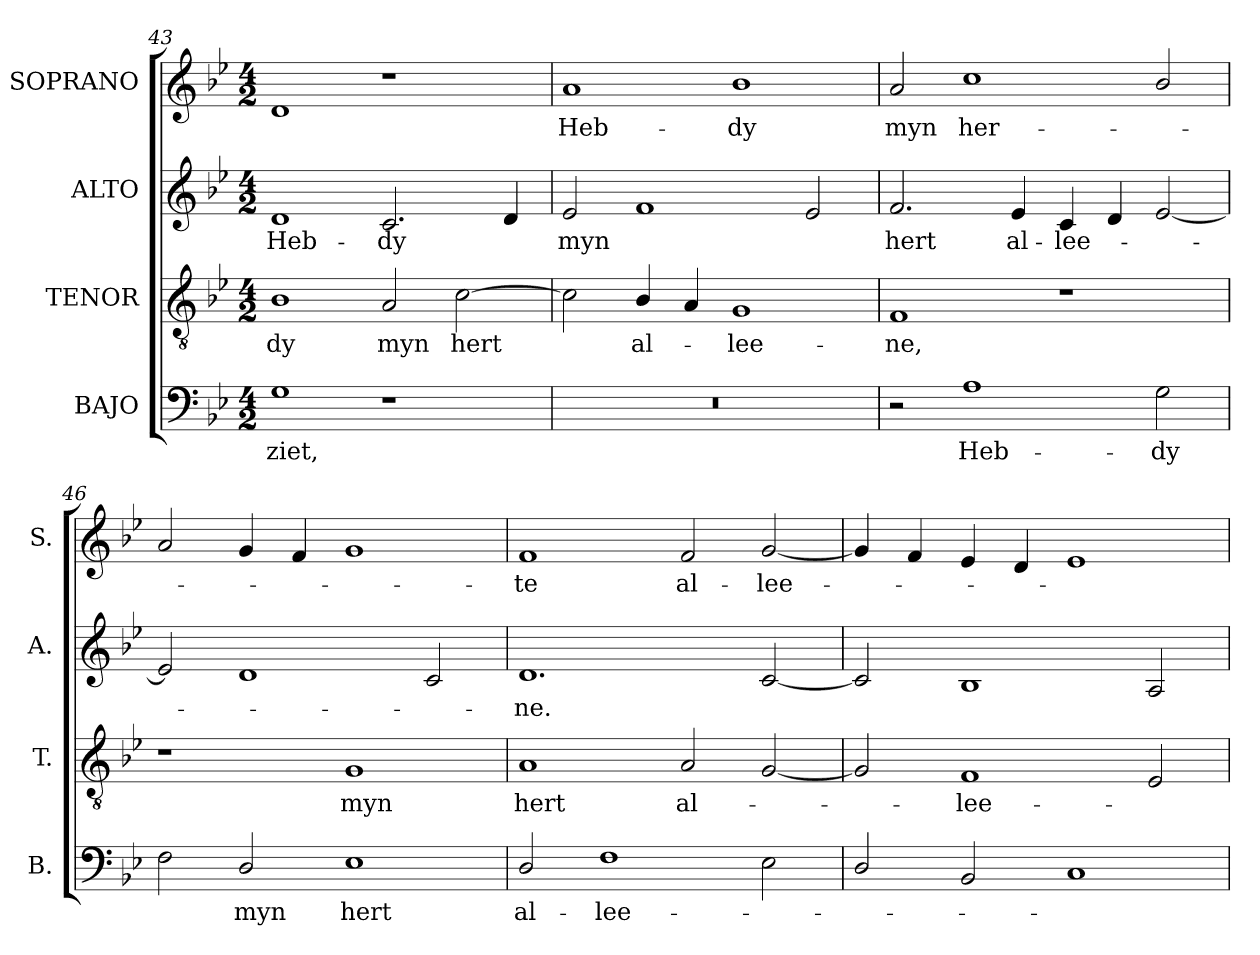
**kern	**text	**kern	**text	**kern	**text	**kern	**text
*part4	*part4	*part3	*part3	*part2	*part2	*part1	*part1
*staff4	*staff4	*staff3	*staff3	*staff2	*staff2	*staff1	*staff1
*I"BAJO	*	*I"TENOR	*	*I"ALTO	*	*I"SOPRANO	*
*I'B.	*	*I'T.	*	*I'A.	*	*I'S.	*
*clefF4	*	*clefGv2	*	*clefG2	*	*clefG2	*
*	*	*ITrd7c12	*	*	*	*	*
*k[b-e-]	*	*k[b-e-]	*	*k[b-e-]	*	*k[b-e-]	*
*g:	*	*g:	*	*g:	*	*g:	*
*M4/2	*	*M4/2	*	*M4/2	*	*M4/2	*
=43	=43	=43	=43	=43	=43	=43	=43
!	!LO:LY:b:color=#000000	!	!	!	!	!	!
!	!	!	!LO:LY:b:color=#000000	!	!	!	!
!	!	!	!	!	!LO:LY:b:color=#000000	!	!
1Gi	ziet,	1BB-i	-dy	1di	Heb-	1di	.
!	!	!	!LO:LY:b:color=#000000	!	!	!	!
!	!	!	!	!	!LO:LY:b:color=#000000	!	!
1r	.	2AAi/	myn	2.ci/	-dy	1r	.
!	!	!	!LO:LY:b:color=#000000	!	!	!	!
.	.	[2Ci\	hert	.	.	.	.
.	.	.	.	4di/	.	.	.
=44	=44	=44	=44	=44	=44	=44	=44
!LO:N:vis=1	!	!	!	!	!	!	!
!	!	!	!	!	!LO:LY:b:color=#000000	!	!
!	!	!	!	!	!	!	!LO:LY:b:color=#000000
0r	.	2Ci\]	.	2e-i/	myn	1ai	Heb-
!	!	!	!LO:LY:b:color=#000000	!	!	!	!
.	.	4BB-i/	al-	1fi	.	.	.
.	.	4AAi/	.	.	.	.	.
!	!	!	!LO:LY:b:color=#000000	!	!	!	!
!	!	!	!	!	!	!	!LO:LY:b:color=#000000
.	.	1GGi	-lee-	.	.	1b-i	-dy
.	.	.	.	2e-i/	.	.	.
=45	=45	=45	=45	=45	=45	=45	=45
!	!	!	!LO:LY:b:color=#000000	!	!	!	!
!	!	!	!	!	!LO:LY:b:color=#000000	!	!
!	!	!	!	!	!	!	!LO:LY:b:color=#000000
2r	.	1FFi	-ne,	2.fi/	hert	2ai/	myn
!	!LO:LY:b:color=#000000	!	!	!	!	!	!
!	!	!	!	!	!	!	!LO:LY:b:color=#000000
1Ai	Heb-	.	.	.	.	1cci	her-
!	!	!	!	!	!LO:LY:b:color=#000000	!	!
.	.	.	.	4e-i/	al-	.	.
!	!	!	!	!	!LO:LY:b:color=#000000	!	!
.	.	1r	.	4ci/	-lee-	.	.
.	.	.	.	4di/	.	.	.
!	!LO:LY:b:color=#000000	!	!	!	!	!	!
2Gi\	-dy	.	.	[2e-i/	.	2b-i/	.
!!LO:PB:g=z
=46	=46	=46	=46	=46	=46	=46	=46
2Fi\	.	1r	.	2e-i/]	.	2ai/	.
!	!LO:LY:b:color=#000000	!	!	!	!	!	!
2Di/	myn	.	.	1di	.	4gi/	.
.	.	.	.	.	.	4fi/	.
!	!LO:LY:b:color=#000000	!	!	!	!	!	!
!	!	!	!LO:LY:b:color=#000000	!	!	!	!
1E-i	hert	1GGi	myn	.	.	1gi	.
.	.	.	.	2ci/	.	.	.
=47	=47	=47	=47	=47	=47	=47	=47
!	!LO:LY:b:color=#000000	!	!	!	!	!	!
!	!	!	!LO:LY:b:color=#000000	!	!	!	!
!	!	!	!	!	!LO:LY:b:color=#000000	!	!
!	!	!	!	!	!	!	!LO:LY:b:color=#000000
2Di/	al-	1AAi	hert	1.di	-ne.	1fi	-te
!	!LO:LY:b:color=#000000	!	!	!	!	!	!
1Fi	-lee-	.	.	.	.	.	.
!	!	!	!LO:LY:b:color=#000000	!	!	!	!
!	!	!	!	!	!	!	!LO:LY:b:color=#000000
.	.	2AAi/	al-	.	.	2fi/	al-
!	!	!	!	!	!	!	!LO:LY:b:color=#000000
2E-i\	.	[2GGi/	.	[2ci/	.	[2gi/	-lee-
=48	=48	=48	=48	=48	=48	=48	=48
2Di/	.	2GGi/]	.	2ci/]	.	4gi/]	.
.	.	.	.	.	.	4fi/	.
!	!	!	!LO:LY:b:color=#000000	!	!	!	!
2BB-i/	.	1FFi	-lee-	1B-i	.	4e-i/	.
.	.	.	.	.	.	4di/	.
1Ci	.	.	.	.	.	1e-i	.
.	.	2EE-i/	.	2Ai/	.	.	.
=	=	=	=	=	=	=	=
*-	*-	*-	*-	*-	*-	*-	*-
